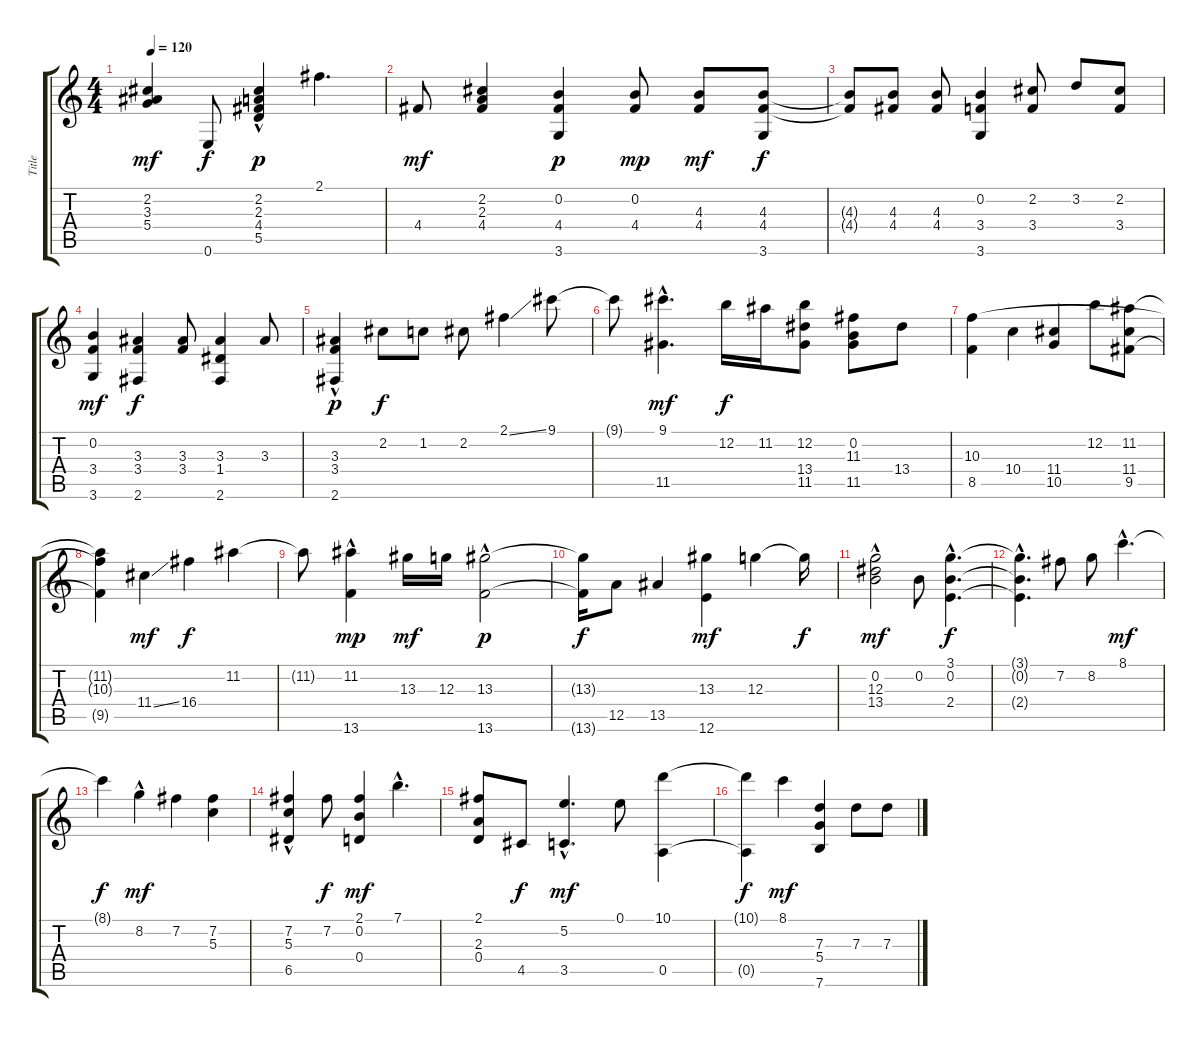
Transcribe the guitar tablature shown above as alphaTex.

\track ("Title" "Title") {instrument acousticguitarnylon}
\staff {score tabs}
\tuning (E4 B3 G3 D3 A2 E2) {hide}
\ts (4 4)
\tempo 120
\clef g2
\ks c
(2.2 3.3 5.4).4{dy mf} 0.6.8{dy f} (2.2 2.3 4.4{hac} 5.5{hac}).4{dy p} 2.1.4{d} |
4.4.8{dy mf} (2.2 2.3 4.4).4 (0.2 4.4 3.6).4{dy p} (0.2 4.4).8{dy mp} (4.3 4.4).8{dy mf} (4.3 4.4 3.6).8{dy f} |
(4.3{t} 4.4{t}).8 (4.3 4.4).8 (4.3 4.4).8 (0.2 3.4 3.6).4 (2.2 3.4).8 3.2.8 (2.2 3.4).8 |
(0.2 3.4 3.6).4{dy mf} (3.3 3.4 2.6).4{dy f} (3.3 3.4).8 (3.3 1.4 2.6).4 3.3.8 |
(3.3 3.4{hac} 2.6{hac}).4{dy p} 2.2.8{dy f} 1.2.8 2.2.8 2.1{ss}.4 9.1.8 |
9.1{t}.8 (9.1{hac} 11.5{hac}).4{d dy mf} 12.2.16{dy f} 11.2.16 (12.2 13.4 11.5).8 (0.2 11.3 11.5).8 13.4.8 |
(10.3 8.5).4 10.4.4 (11.4 10.5).4 12.2.8 (11.2 11.4 9.5).8 |
(11.2{t} 10.3{t} 9.5{t}).4 11.4{ss}.4{dy mf} 16.4.4{dy f} 11.2.4 |
11.2{t}.8 (11.2 13.6{hac}).4{dy mp} 13.3.16{dy mf} 12.3.16 (13.3{hac} 13.6).2{dy p} |
(13.3{t} 13.6{t}).16{dy f} 12.5.8 13.5.4 (13.3 12.6).4{dy mf} 12.3.4 12.3{t}.16{dy f} |
(0.2{hac} 12.3{hac} 13.4).2{dy mf} 0.2.8 (3.1{hac} 0.2{hac} 2.4{hac}).4{d dy f} |
(3.1{hac t} 0.2{hac t} 2.4{hac t}).4{d} 7.2.8 8.2.8 8.1{hac}.4{d dy mf} |
8.1{t}.4{dy f} 8.2{hac}.4{dy mf} 7.2.4 (7.2 5.3).4 |
(7.2{hac} 5.3 6.5).4 7.2.8{dy f} (2.1 0.2 0.4).4{dy mf} 7.1{hac}.4{d} |
(2.1 2.3 0.4).8 4.5.8{dy f} (5.2{hac} 3.5{hac}).4{d dy mf} 0.1.8 (10.1 0.5).4 |
(10.1{t} 0.5{t}).4{dy f} 8.1.4{dy mf} (7.3 5.4 7.6).4 7.3.8 7.3.8
